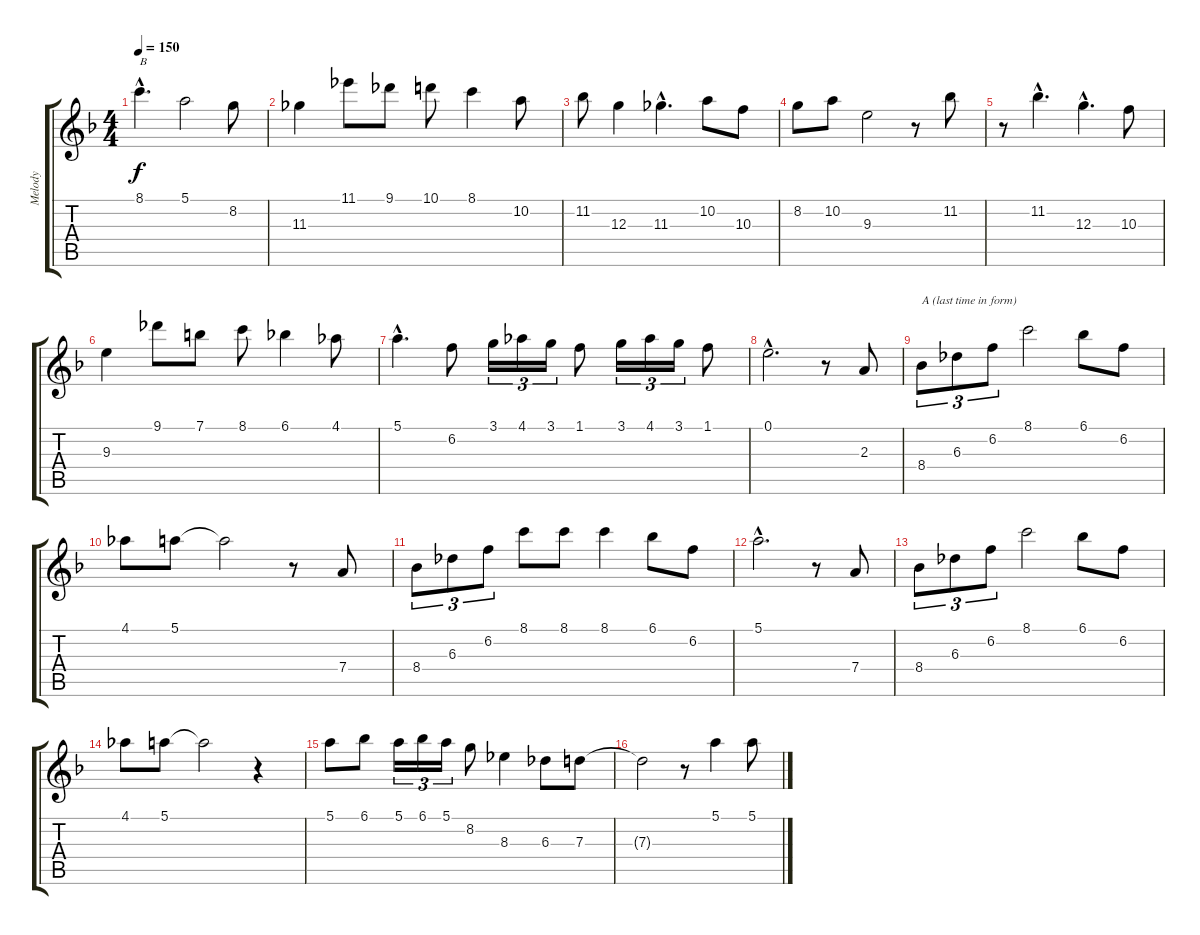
\track ("Melody" "Melody") {instrument electricguitarjazz}
\staff {score tabs}
\tuning (E4 B3 G3 D3 A2 E2) {hide}
\ts (4 4)
\tempo 150
\clef g2
\ks dminor
8.1{hac}.4{d txt "B" dy f} 5.1.2 8.2.8 |
11.3.4 11.1.8 9.1.8 10.1.8 8.1.4 10.2.8 |
11.2.8 12.3.4 11.3{hac}.4{d} 10.2.8 10.3.8 |
8.2.8 10.2.8 9.3.2 r.8 11.2.8 |
r.8 11.2{hac}.4{d} 12.3{hac}.4{d} 10.3.8 |
9.3.4 9.1.8 7.1.8 8.1.8 6.1.4 4.1.8 |
5.1{hac}.4{d} 6.2.8 3.1.16{tu (3 2)} 4.1.16{tu (3 2)} 3.1.16{tu (3 2)} 1.1.8 3.1.16{tu (3 2)} 4.1.16{tu (3 2)} 3.1.16{tu (3 2)} 1.1.8 |
0.1{hac}.2{d} r.8 2.3.8 |
8.4.8{tu (3 2) txt "A (last time in form)"} 6.3.8{tu (3 2)} 6.2.8{tu (3 2)} 8.1.2 6.1.8 6.2.8 |
4.1.8 5.1.8 5.1{t}.2 r.8 7.4.8 |
8.4.8{tu (3 2)} 6.3.8{tu (3 2)} 6.2.8{tu (3 2)} 8.1.8 8.1.8 8.1.4 6.1.8 6.2.8 |
5.1{hac}.2{d} r.8 7.4.8 |
8.4.8{tu (3 2)} 6.3.8{tu (3 2)} 6.2.8{tu (3 2)} 8.1.2 6.1.8 6.2.8 |
4.1.8 5.1.8 5.1{t}.2 r.4 |
5.1.8 6.1.8 5.1.16{tu (3 2)} 6.1.16{tu (3 2)} 5.1.16{tu (3 2)} 8.2.8 8.3.4 6.3.8 7.3.8 |
7.3{t}.2 r.8 5.1.4 5.1.8
